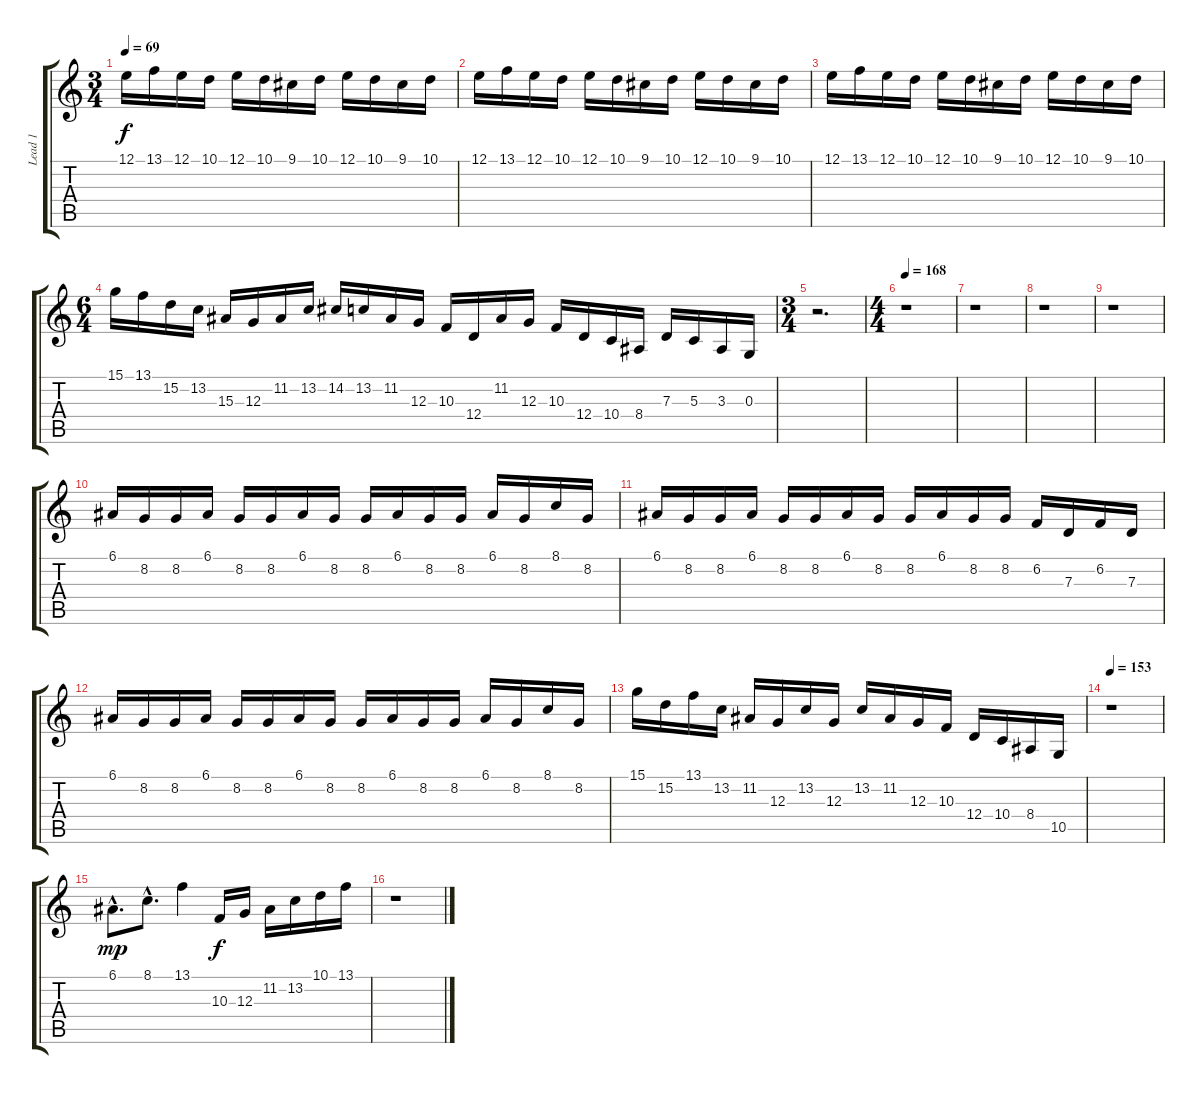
\track ("Lead 1" "Lead 1") {instrument lead2sawtooth}
\staff {score tabs}
\tuning (E4 B3 G3 D3 A2 E2) {hide}
\ts (3 4)
\tempo 69
\clef g2
\ks c
12.1.16{dy f instrument lead2sawtooth} 13.1.16 12.1.16 10.1.16 12.1.16 10.1.16 9.1.16 10.1.16 12.1.16 10.1.16 9.1.16 10.1.16 |
12.1.16 13.1.16 12.1.16 10.1.16 12.1.16 10.1.16 9.1.16 10.1.16 12.1.16 10.1.16 9.1.16 10.1.16 |
12.1.16 13.1.16 12.1.16 10.1.16 12.1.16 10.1.16 9.1.16 10.1.16 12.1.16 10.1.16 9.1.16 10.1.16 |
\ts (6 4)
15.1.16 13.1.16 15.2.16 13.2.16 15.3.16 12.3.16 11.2.16 13.2.16 14.2.16 13.2.16 11.2.16 12.3.16 10.3.16 12.4.16 11.2.16 12.3.16 10.3.16 12.4.16 10.4.16 8.4.16 7.3.16 5.3.16 3.3.16 0.3.16 |
\ts (3 4)
r.2{d} |
\ts (4 4)
\tempo 168
r.1 |
r.1 |
r.1 |
r.1 |
6.1.16{balance 16} 8.2.16 8.2.16 6.1.16 8.2.16 8.2.16 6.1.16 8.2.16 8.2.16 6.1.16 8.2.16 8.2.16 6.1.16 8.2.16 8.1.16 8.2.16 |
6.1.16 8.2.16 8.2.16 6.1.16 8.2.16 8.2.16 6.1.16 8.2.16 8.2.16 6.1.16 8.2.16 8.2.16 6.2.16 7.3.16 6.2.16 7.3.16 |
6.1.16 8.2.16 8.2.16 6.1.16 8.2.16 8.2.16 6.1.16 8.2.16 8.2.16 6.1.16 8.2.16 8.2.16 6.1.16 8.2.16 8.1.16 8.2.16 |
15.1.16 15.2.16 13.1.16 13.2.16 11.2.16 12.3.16 13.2.16 12.3.16 13.2.16 11.2.16 12.3.16 10.3.16 12.4.16 10.4.16 8.4.16 10.5.16 |
\tempo 153
r.1 |
6.1{hac}.8{d dy mp} 8.1{hac}.8{d} 13.1.4 10.3.16{dy f} 12.3.16 11.2.16 13.2.16 10.1.16 13.1.16 |
r.1
